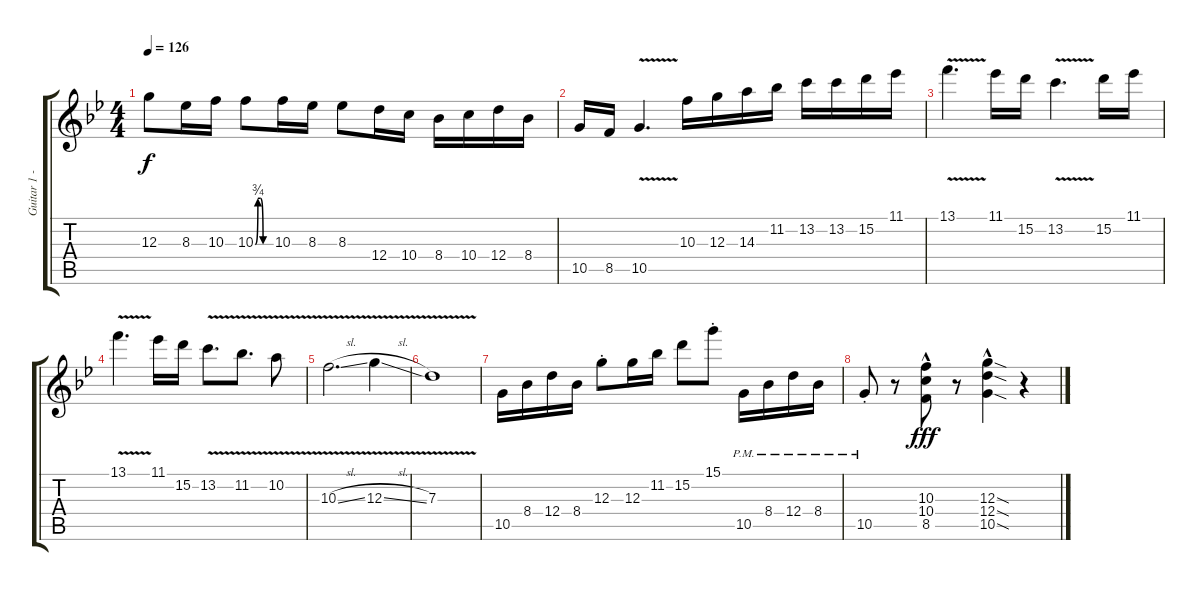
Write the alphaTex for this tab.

\track ("Guitar 1 - Emppu" "Guitar 1 -") {instrument distortionguitar}
\staff {score tabs}
\tuning (E4 B3 G3 D3 A2 E2) {hide}
\ts (4 4)
\tempo 126
\clef g2
\ks gminor
12.3.8{dy f} 8.3.16 10.3.16 10.3{be (custom 0 0 10 3 20 3 30 0 60 0)}.8 10.3.16 8.3.16 8.3.8 12.4.16 10.4.16 8.4.16 10.4.16 12.4.16 8.4.16 |
10.5.16 8.5.16 10.5{v}.4{d} 10.3.16 12.3.16 14.3.16 11.2.16 13.2.16 13.2.16 15.2.16 11.1.16 |
13.1{v}.4{d} 11.1.16 15.2.16 13.2{v}.4{d} 15.2.16 11.1.16 |
13.1{v}.4{d} 11.1.16 15.2.16 13.2{v}.8{d} 11.2{v}.8{d} 10.2{v}.8 |
10.3{v sl}.2{d} 12.3{v sl}.4 |
7.3{v}.1 |
10.5.16 8.4.16 12.4.16 8.4.16 12.3{st}.8 12.3.16 11.2.16 15.2.8 15.1{st}.8 10.5{pm}.16 8.4{pm}.16 12.4{pm}.16 8.4{pm}.16 |
10.5{pm st}.8 r.8 (10.3{hac} 10.4{hac} 8.5{hac}).8{dy fff} r.8 (12.3{sod hac} 12.4{sod hac} 10.5{sod hac}).4 r.4
